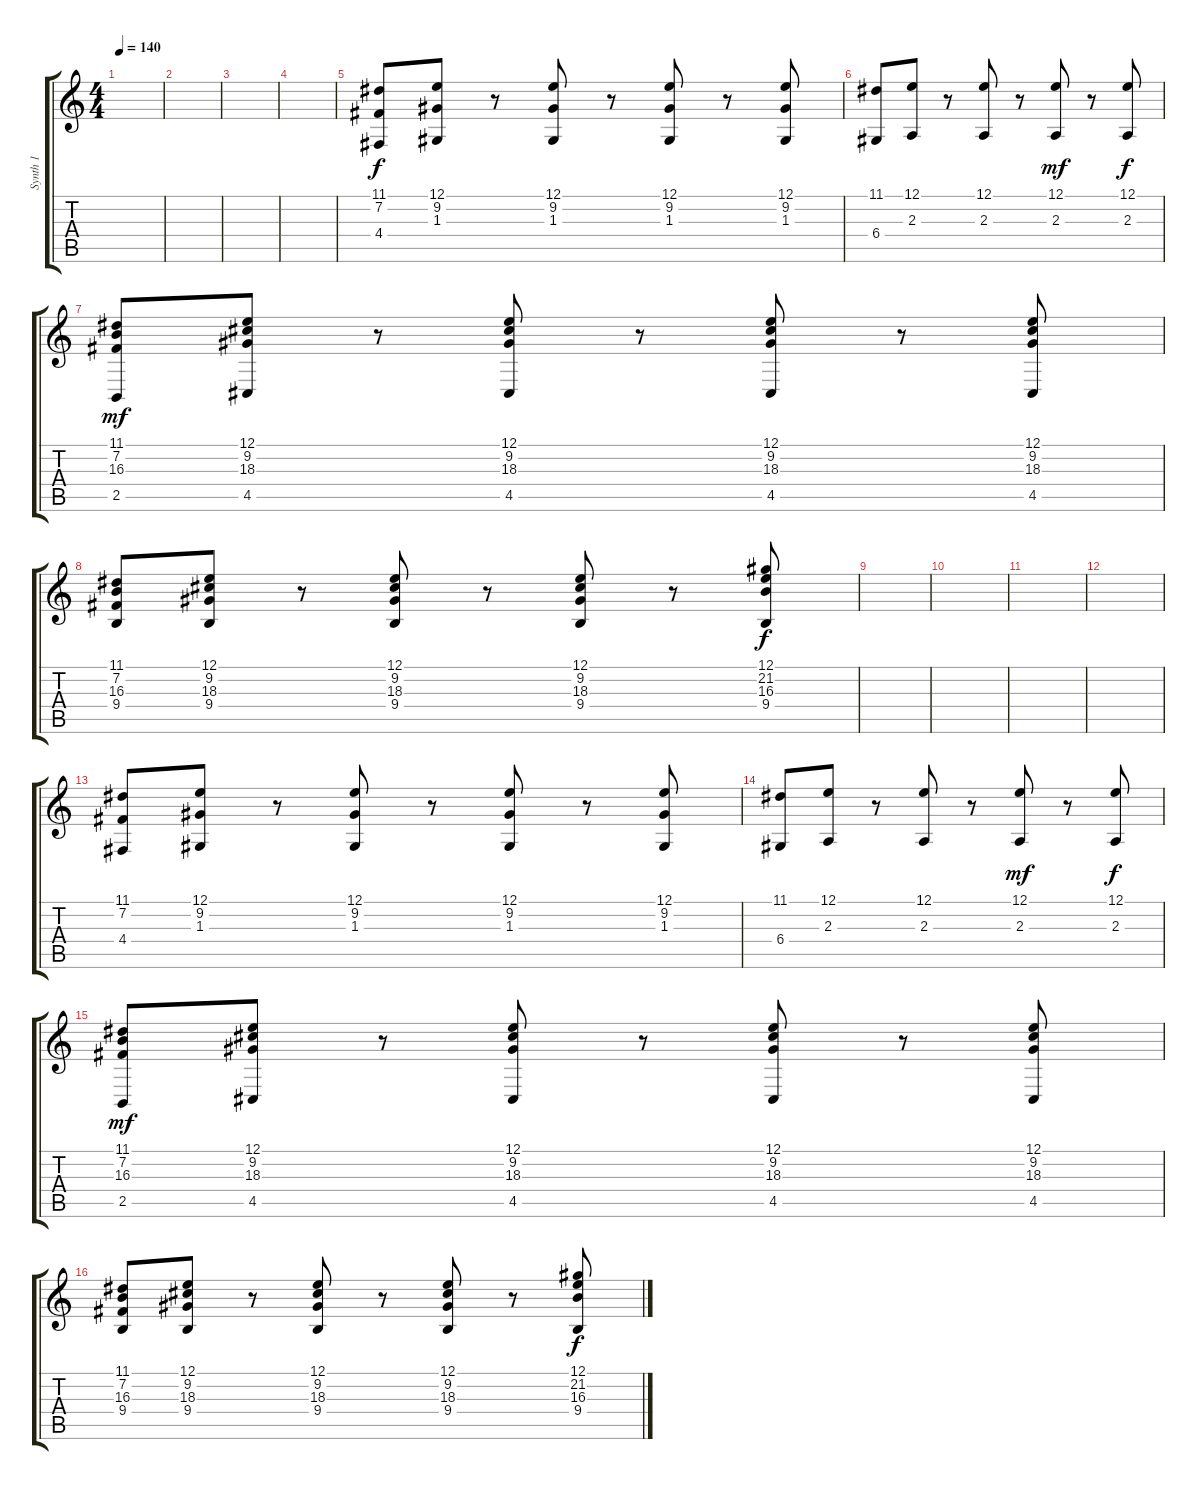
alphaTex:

\track ("Synth 1" "Synth 1") {instrument vibraphone}
\staff {score tabs}
\tuning (E4 B3 G3 D3 A2 E2) {hide}
\ts (4 4)
\tempo 140
\clef g2
\ks c
|
|
|
|
(11.1 7.2 4.4).8{dy f} (12.1 9.2 1.3).8 r.8 (12.1 9.2 1.3).8 r.8 (12.1 9.2 1.3).8 r.8 (12.1 9.2 1.3).8 |
(11.1 6.4).8 (12.1 2.3).8 r.8 (12.1 2.3).8 r.8 (12.1 2.3).8{dy mf} r.8 (12.1 2.3).8{dy f} |
(11.1 7.2 16.3 2.5).8{dy mf} (12.1 9.2 18.3 4.5).8 r.8 (12.1 9.2 18.3 4.5).8 r.8 (12.1 9.2 18.3 4.5).8 r.8 (12.1 9.2 18.3 4.5).8 |
(11.1 7.2 16.3 9.4).8 (12.1 9.2 18.3 9.4).8 r.8 (12.1 9.2 18.3 9.4).8 r.8 (12.1 9.2 18.3 9.4).8 r.8 (12.1 21.2 16.3 9.4).8{dy f} |
|
|
|
|
(11.1 7.2 4.4).8 (12.1 9.2 1.3).8 r.8 (12.1 9.2 1.3).8 r.8 (12.1 9.2 1.3).8 r.8 (12.1 9.2 1.3).8 |
(11.1 6.4).8 (12.1 2.3).8 r.8 (12.1 2.3).8 r.8 (12.1 2.3).8{dy mf} r.8 (12.1 2.3).8{dy f} |
(11.1 7.2 16.3 2.5).8{dy mf} (12.1 9.2 18.3 4.5).8 r.8 (12.1 9.2 18.3 4.5).8 r.8 (12.1 9.2 18.3 4.5).8 r.8 (12.1 9.2 18.3 4.5).8 |
(11.1 7.2 16.3 9.4).8 (12.1 9.2 18.3 9.4).8 r.8 (12.1 9.2 18.3 9.4).8 r.8 (12.1 9.2 18.3 9.4).8 r.8 (12.1 21.2 16.3 9.4).8{dy f}
